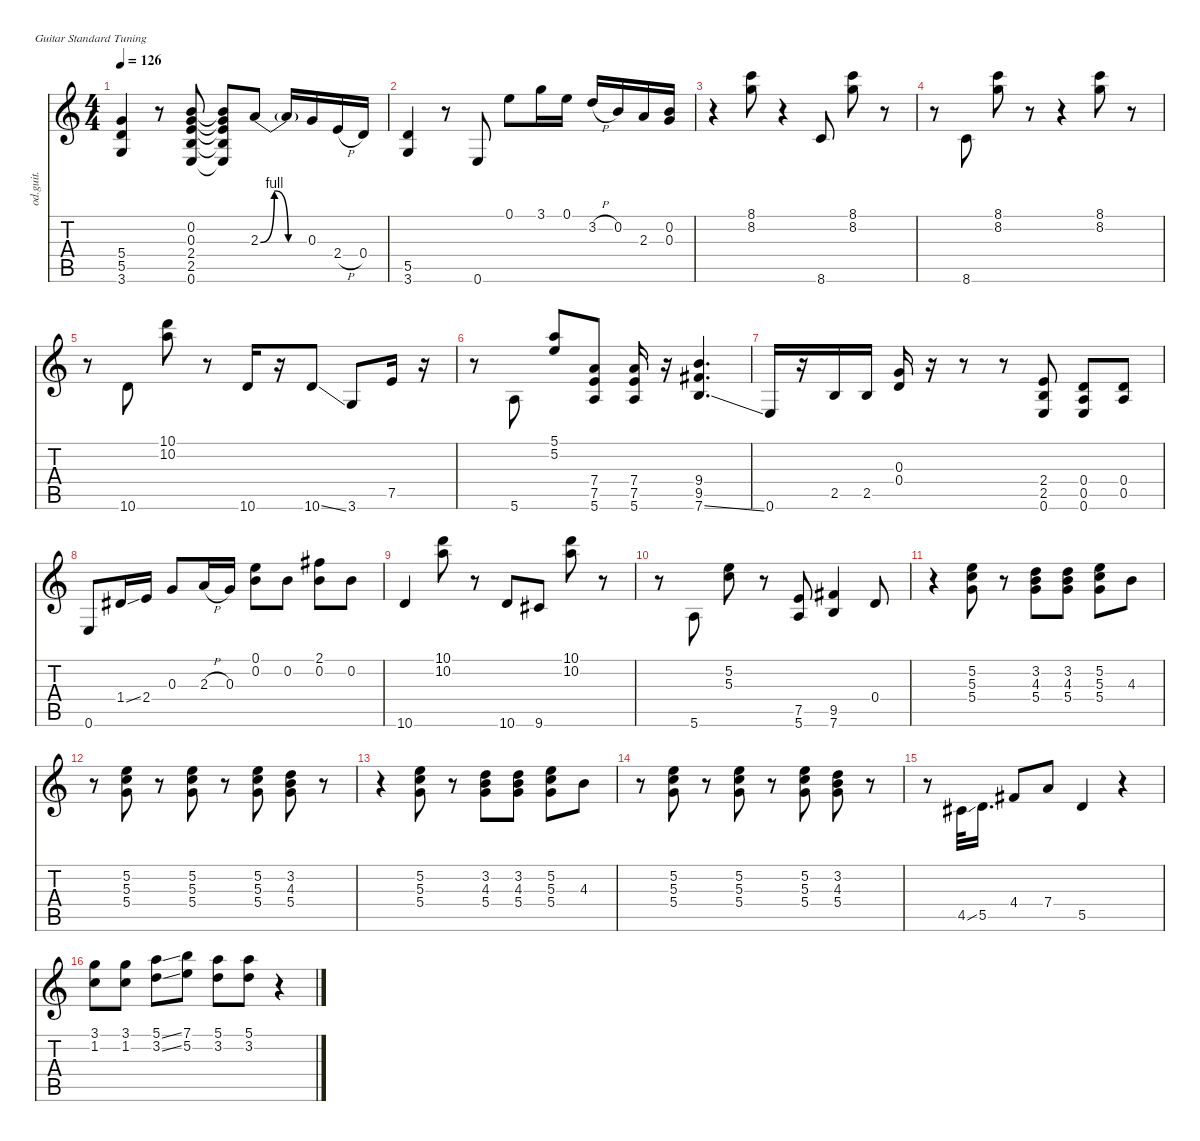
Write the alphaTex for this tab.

\defaultSystemsLayout 4
\hideDynamics
\bracketExtendMode nobrackets
\otherSystemsTrackNameOrientation horizontal
\track ("Jeff Baxter (Overdr. Gtr)" "od.guit.") {instrument overdrivenguitar}
\staff {score tabs}
\tuning (E4 B3 G3 D3 A2 E2)
\ts (4 4)
\tempo 126
\clef g2
\ks c
(5.4 5.5 3.6).4{dy f beam Up} r.8{beam Up} (0.2 0.3 2.4 2.5 0.6).8{beam Up} (0.2{t} 0.3{t} 2.4{t} 2.5{t} 0.6{t}).8{beam Up} 2.3{be (bendrelease 0 0 30 4 30 4 60 0)}.8{beam Up} 2.3{be (hold 0 0 60 0) t}.16{beam Up} 0.3.16{beam Up} 2.4{h}.16{beam Up} 0.4.16{beam Up} |
(5.5 3.6).4{beam Up} r.8{beam Up} 0.6.8{beam Up} 0.1.8{beam Down} 3.1.16{beam Down} 0.1.16{beam Down} 3.2{h}.16{beam Up} 0.2.16{beam Up} 2.3.16{beam Up} (0.2 0.3).16{beam Up} |
r.4{beam Down} (8.1 8.2).8{beam Down} r.4{beam Down} 8.6.8{beam Up} (8.1 8.2).8{beam Down} r.8{beam Down} |
r.8{beam Down} 8.6.8{beam Up} (8.1 8.2).8{beam Down} r.8{beam Down} r.4{beam Down} (8.1 8.2).8{beam Down} r.8{beam Down} |
r.8{beam Down} 10.6.8{beam Up} (10.1 10.2).8{beam Down} r.8{beam Down} 10.6.16{beam Up} r.16{beam Up} 10.6{ss}.8{beam Up} 3.6.8{beam Up} 7.5.16{beam Up} r.16{beam Up} |
r.8{beam Down} 5.6.8{beam Up} (5.1 5.2).8{beam Up} (7.4 7.5 5.6).8{beam Up} (7.4 7.5 5.6).16{beam Up} r.16{beam Up} (9.4 9.5{acc #} 7.6{ss}).4{d beam Up} |
0.6.16{beam Up} r.16{beam Up} 2.5.16{beam Up} 2.5.16{beam Up} (0.3 0.4).16{beam Up} r.16{beam Up} r.8{beam Up} r.8{beam Up} (2.4 2.5 0.6).8{beam Up} (0.4 0.5 0.6).8{beam Up} (0.4 0.5).8{beam Up} |
0.6.8{beam Up} 1.4{ss acc #}.16{beam Up} 2.4.16{beam Up} 0.3.8{beam Up} 2.3{h}.16{beam Up} 0.3.16{beam Up} (0.1 0.2).8{beam Down} 0.2.8{beam Down} (2.1{acc #} 0.2).8{beam Down} 0.2.8{beam Down} |
10.6.4{beam Up} (10.1 10.2).8{beam Down} r.8{beam Down} 10.6.8{beam Up} 9.6{acc #}.8{beam Up} (10.1 10.2).8{beam Down} r.8{beam Down} |
r.8{beam Down} 5.6.8{beam Up} (5.2 5.3).8{beam Down} r.8{beam Down} (7.5 5.6).8{beam Up} (9.5{acc #} 7.6).4{beam Up} 0.4.8{beam Up} |
r.4{beam Down} (5.2 5.3 5.4).8{beam Down} r.8{beam Down} (3.2 4.3 5.4).8{beam Down} (3.2 4.3 5.4).8{beam Down} (5.2 5.3 5.4).8{beam Down} 4.3.8{beam Down} |
r.8{beam Down} (5.2 5.3 5.4).8{beam Down} r.8{beam Down} (5.2 5.3 5.4).8{beam Down} r.8{beam Down} (5.2 5.3 5.4).8{beam Down} (3.2 4.3 5.4).8{beam Down} r.8{beam Down} |
r.4{beam Down} (5.2 5.3 5.4).8{beam Down} r.8{beam Down} (3.2 4.3 5.4).8{beam Down} (3.2 4.3 5.4).8{beam Down} (5.2 5.3 5.4).8{beam Down} 4.3.8{beam Down} |
r.8{beam Down} (5.2 5.3 5.4).8{beam Down} r.8{beam Down} (5.2 5.3 5.4).8{beam Down} r.8{beam Down} (5.2 5.3 5.4).8{beam Down} (3.2 4.3 5.4).8{beam Down} r.8{beam Down} |
r.8{beam Down} 4.5{ss acc #}.32{beam Up} 5.5.16{d beam Up} 4.4{acc #}.8{beam Up} 7.4.8{beam Up} 5.5.4{beam Up} r.4{beam Up} |
(3.1 1.2).8{beam Down} (3.1 1.2).8{beam Down} (5.1{ss} 3.2{ss}).8{beam Down} (7.1 5.2).8{beam Down} (5.1 3.2).8{beam Down} (5.1 3.2).8{beam Down} r.4{beam Down}
